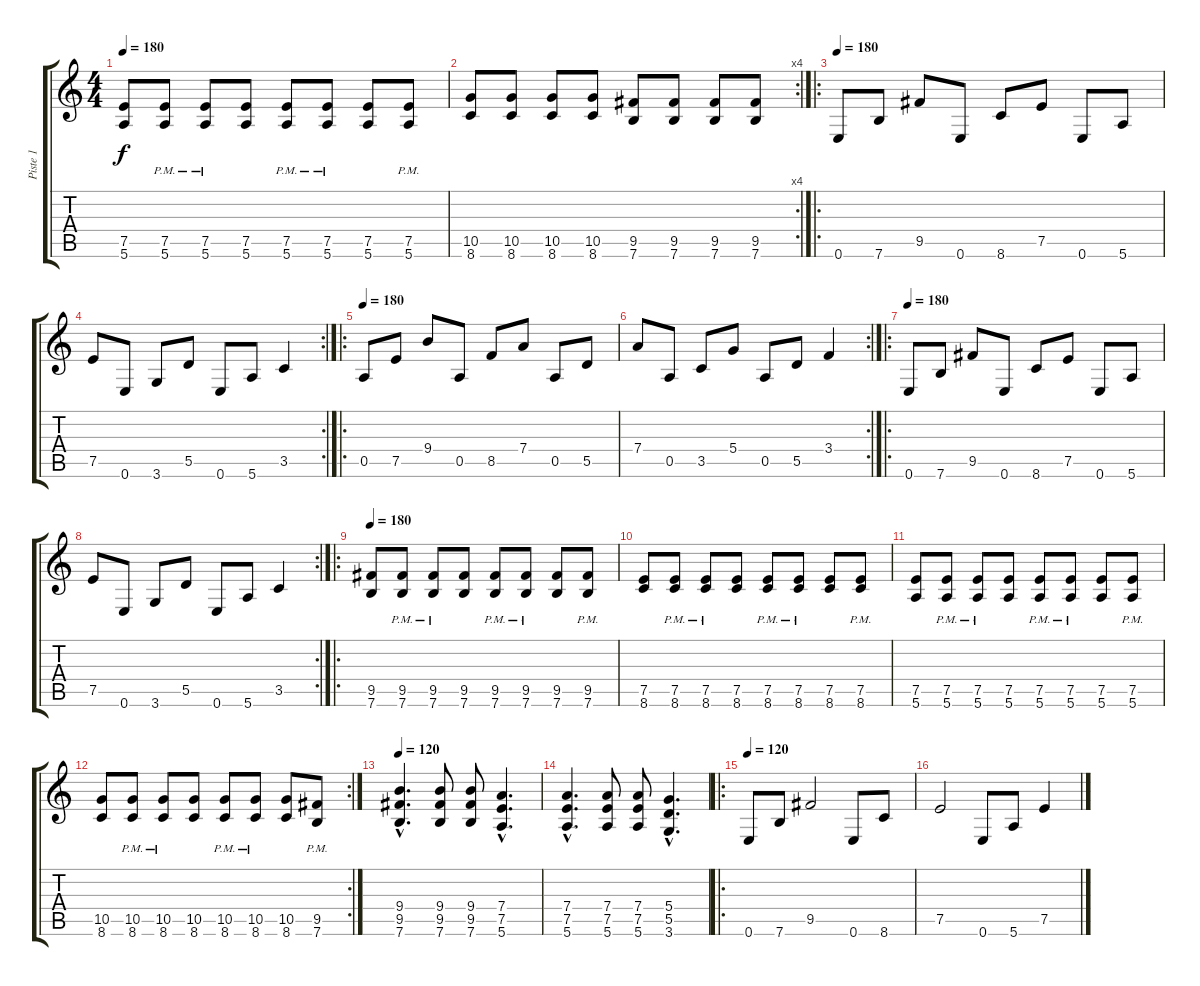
\track ("Piste 1" "Piste 1") {instrument distortionguitar}
\staff {score tabs}
\tuning (E4 B3 G3 D3 A2 E2) {hide}
\ts (4 4)
\tempo 180
\clef g2
\ks c
(7.5 5.6).8{dy f} (7.5{pm} 5.6{pm}).8 (7.5{pm} 5.6{pm}).8 (7.5 5.6).8 (7.5{pm} 5.6{pm}).8 (7.5{pm} 5.6{pm}).8 (7.5 5.6).8 (7.5{pm} 5.6{pm}).8 |
\rc 4
(10.5 8.6).8 (10.5 8.6).8 (10.5 8.6).8 (10.5 8.6).8 (9.5 7.6).8 (9.5 7.6).8 (9.5 7.6).8 (9.5 7.6).8 |
\ro
\tempo 180
0.6.8 7.6.8 9.5.8 0.6.8 8.6.8 7.5.8 0.6.8 5.6.8 |
\rc 2
7.5.8 0.6.8 3.6.8 5.5.8 0.6.8 5.6.8 3.5.4 |
\ro
\tempo 180
0.5.8 7.5.8 9.4.8 0.5.8 8.5.8 7.4.8 0.5.8 5.5.8 |
\rc 2
7.4.8 0.5.8 3.5.8 5.4.8 0.5.8 5.5.8 3.4.4 |
\ro
\tempo 180
0.6.8 7.6.8 9.5.8 0.6.8 8.6.8 7.5.8 0.6.8 5.6.8 |
\rc 2
7.5.8 0.6.8 3.6.8 5.5.8 0.6.8 5.6.8 3.5.4 |
\ro
\tempo 180
(9.5 7.6).8 (9.5{pm} 7.6{pm}).8 (9.5{pm} 7.6{pm}).8 (9.5 7.6).8 (9.5{pm} 7.6{pm}).8 (9.5{pm} 7.6{pm}).8 (9.5 7.6).8 (9.5{pm} 7.6{pm}).8 |
(7.5 8.6).8 (7.5{pm} 8.6{pm}).8 (7.5{pm} 8.6{pm}).8 (7.5 8.6).8 (7.5{pm} 8.6{pm}).8 (7.5{pm} 8.6{pm}).8 (7.5 8.6).8 (7.5{pm} 8.6{pm}).8 |
(7.5 5.6).8 (7.5{pm} 5.6{pm}).8 (7.5{pm} 5.6{pm}).8 (7.5 5.6).8 (7.5{pm} 5.6{pm}).8 (7.5{pm} 5.6{pm}).8 (7.5 5.6).8 (7.5{pm} 5.6{pm}).8 |
\rc 2
(10.5 8.6).8 (10.5{pm} 8.6{pm}).8 (10.5{pm} 8.6{pm}).8 (10.5 8.6).8 (10.5{pm} 8.6{pm}).8 (10.5{pm} 8.6{pm}).8 (10.5 8.6).8 (9.5{pm} 7.6{pm}).8 |
\tempo 120
(9.4{hac} 9.5{hac} 7.6{hac}).4{d} (9.4 9.5 7.6).8 (9.4 9.5 7.6).8 (7.4{hac} 7.5{hac} 5.6{hac}).4{d} |
(7.4{hac} 7.5{hac} 5.6{hac}).4{d} (7.4 7.5 5.6).8 (7.4 7.5 5.6).8 (5.4{hac} 5.5{hac} 3.6{hac}).4{d} |
\ro
\tempo 120
0.6.8{instrument electricguitarclean} 7.6.8 9.5.2 0.6.8 8.6.8 |
7.5.2 0.6.8 5.6.8 7.5.4
